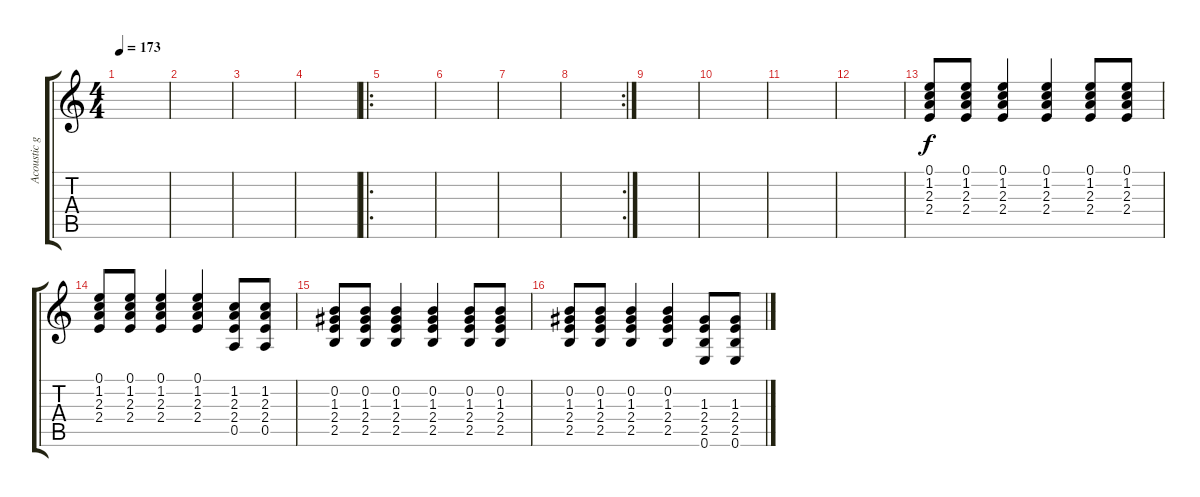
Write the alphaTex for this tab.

\track ("Acoustic guitar 1" "Acoustic g") {instrument acousticguitarnylon}
\staff {score tabs}
\tuning (E4 B3 G3 D3 A2 E2) {hide}
\ts (4 4)
\tempo 173
\clef g2
\ks c
|
|
|
|
\ro
|
|
|
\rc 2
|
|
|
|
|
(0.1 1.2 2.3 2.4).8 (0.1 1.2 2.3 2.4).8 (0.1 1.2 2.3 2.4).4 (0.1 1.2 2.3 2.4).4 (0.1 1.2 2.3 2.4).8 (0.1 1.2 2.3 2.4).8 |
(0.1 1.2 2.3 2.4).8 (0.1 1.2 2.3 2.4).8 (0.1 1.2 2.3 2.4).4 (0.1 1.2 2.3 2.4).4 (1.2 2.3 2.4 0.5).8 (1.2 2.3 2.4 0.5).8 |
(0.2 1.3 2.4 2.5).8 (0.2 1.3 2.4 2.5).8 (0.2 1.3 2.4 2.5).4 (0.2 1.3 2.4 2.5).4 (0.2 1.3 2.4 2.5).8 (0.2 1.3 2.4 2.5).8 |
(0.2 1.3 2.4 2.5).8 (0.2 1.3 2.4 2.5).8 (0.2 1.3 2.4 2.5).4 (0.2 1.3 2.4 2.5).4 (1.3 2.4 2.5 0.6).8 (1.3 2.4 2.5 0.6).8
